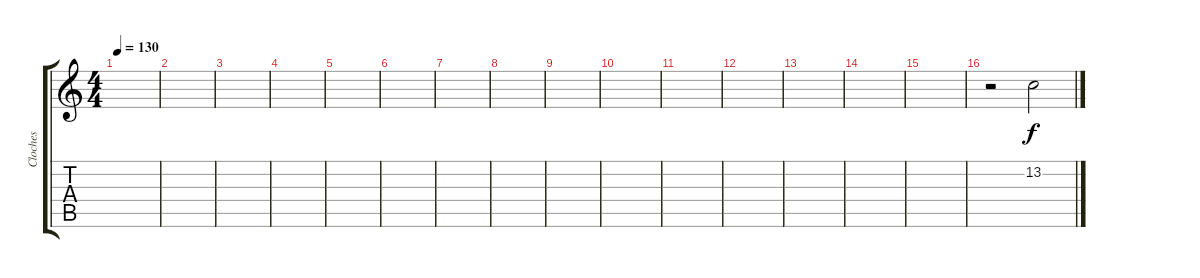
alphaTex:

\track ("Cloches" "Cloches") {instrument tubularbells}
\staff {score tabs}
\tuning (E4 B3 G3 D3 A2 E2) {hide}
\ts (4 4)
\tempo 130
\clef g2
\ks c
|
|
|
|
|
|
|
|
|
|
|
|
|
|
|
r.2 13.2.2{volume 10}
